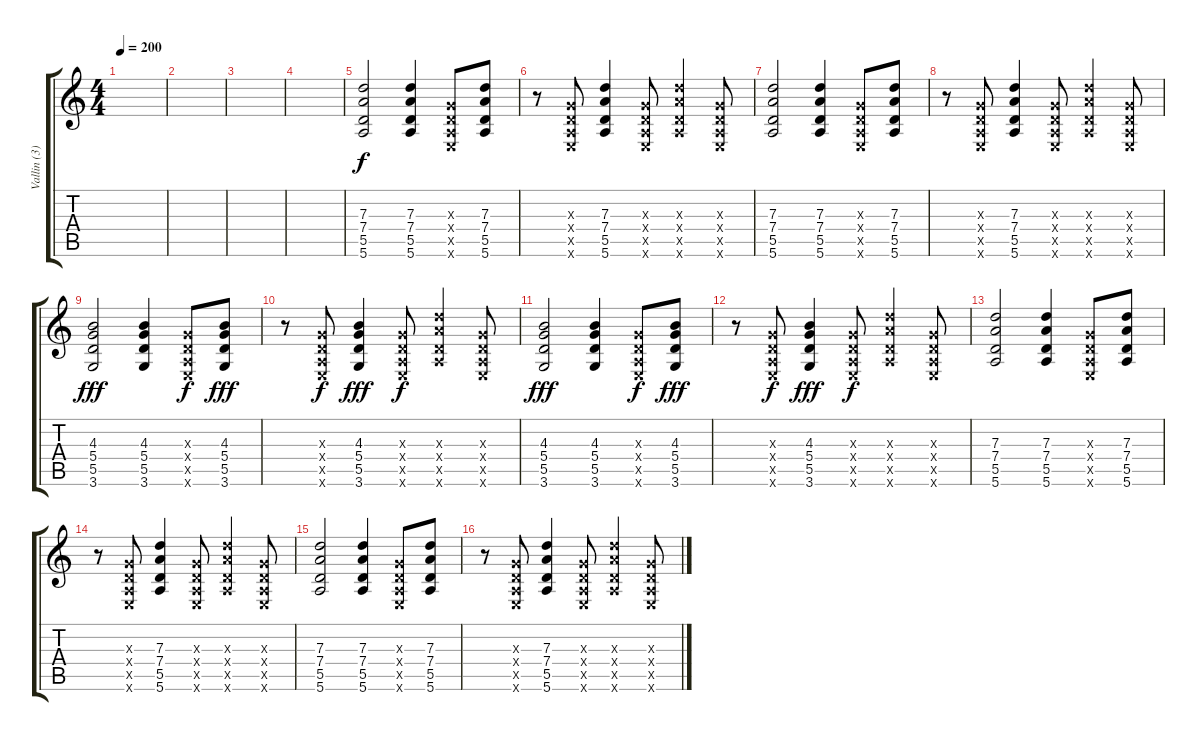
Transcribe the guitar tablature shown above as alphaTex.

\track ("Vallin (3)" "Vallin (3)") {instrument overdrivenguitar}
\staff {score tabs}
\tuning (E4 B3 G3 D3 A2 E2) {hide}
\ts (4 4)
\tempo 200
\clef g2
\ks c
|
|
|
|
(7.3 7.4 5.5 5.6).2 (7.3 7.4 5.5 5.6).4 (0.3{x} 0.4{x} 0.5{x} 0.6{x}).8 (7.3 7.4 5.5 5.6).8 |
r.8 (0.3{x} 0.4{x} 0.5{x} 0.6{x}).8 (7.3 7.4 5.5 5.6).4 (0.3{x} 0.4{x} 0.5{x} 0.6{x}).8 (7.3{x} 7.4{x} 5.5{x} 5.6{x}).4 (0.3{x} 0.4{x} 0.5{x} 0.6{x}).8 |
(7.3 7.4 5.5 5.6).2 (7.3 7.4 5.5 5.6).4 (0.3{x} 0.4{x} 0.5{x} 0.6{x}).8 (7.3 7.4 5.5 5.6).8 |
r.8 (0.3{x} 0.4{x} 0.5{x} 0.6{x}).8 (7.3 7.4 5.5 5.6).4 (0.3{x} 0.4{x} 0.5{x} 0.6{x}).8 (7.3{x} 7.4{x} 5.5{x} 5.6{x}).4 (0.3{x} 0.4{x} 0.5{x} 0.6{x}).8 |
(4.3 5.4 5.5 3.6).2{dy fff} (4.3 5.4 5.5 3.6).4 (0.3{x} 0.4{x} 0.5{x} 0.6{x}).8{dy f} (4.3 5.4 5.5 3.6).8{dy fff} |
r.8 (0.3{x} 0.4{x} 0.5{x} 0.6{x}).8{dy f} (4.3 5.4 5.5 3.6).4{dy fff} (0.3{x} 0.4{x} 0.5{x} 0.6{x}).8{dy f} (7.3{x} 7.4{x} 5.5{x} 5.6{x}).4 (0.3{x} 0.4{x} 0.5{x} 0.6{x}).8 |
(4.3 5.4 5.5 3.6).2{dy fff} (4.3 5.4 5.5 3.6).4 (0.3{x} 0.4{x} 0.5{x} 0.6{x}).8{dy f} (4.3 5.4 5.5 3.6).8{dy fff} |
r.8 (0.3{x} 0.4{x} 0.5{x} 0.6{x}).8{dy f} (4.3 5.4 5.5 3.6).4{dy fff} (0.3{x} 0.4{x} 0.5{x} 0.6{x}).8{dy f} (7.3{x} 7.4{x} 5.5{x} 5.6{x}).4 (0.3{x} 0.4{x} 0.5{x} 0.6{x}).8 |
(7.3 7.4 5.5 5.6).2 (7.3 7.4 5.5 5.6).4 (0.3{x} 0.4{x} 0.5{x} 0.6{x}).8 (7.3 7.4 5.5 5.6).8 |
r.8 (0.3{x} 0.4{x} 0.5{x} 0.6{x}).8 (7.3 7.4 5.5 5.6).4 (0.3{x} 0.4{x} 0.5{x} 0.6{x}).8 (7.3{x} 7.4{x} 5.5{x} 5.6{x}).4 (0.3{x} 0.4{x} 0.5{x} 0.6{x}).8 |
(7.3 7.4 5.5 5.6).2 (7.3 7.4 5.5 5.6).4 (0.3{x} 0.4{x} 0.5{x} 0.6{x}).8 (7.3 7.4 5.5 5.6).8 |
r.8 (0.3{x} 0.4{x} 0.5{x} 0.6{x}).8 (7.3 7.4 5.5 5.6).4 (0.3{x} 0.4{x} 0.5{x} 0.6{x}).8 (7.3{x} 7.4{x} 5.5{x} 5.6{x}).4 (0.3{x} 0.4{x} 0.5{x} 0.6{x}).8
